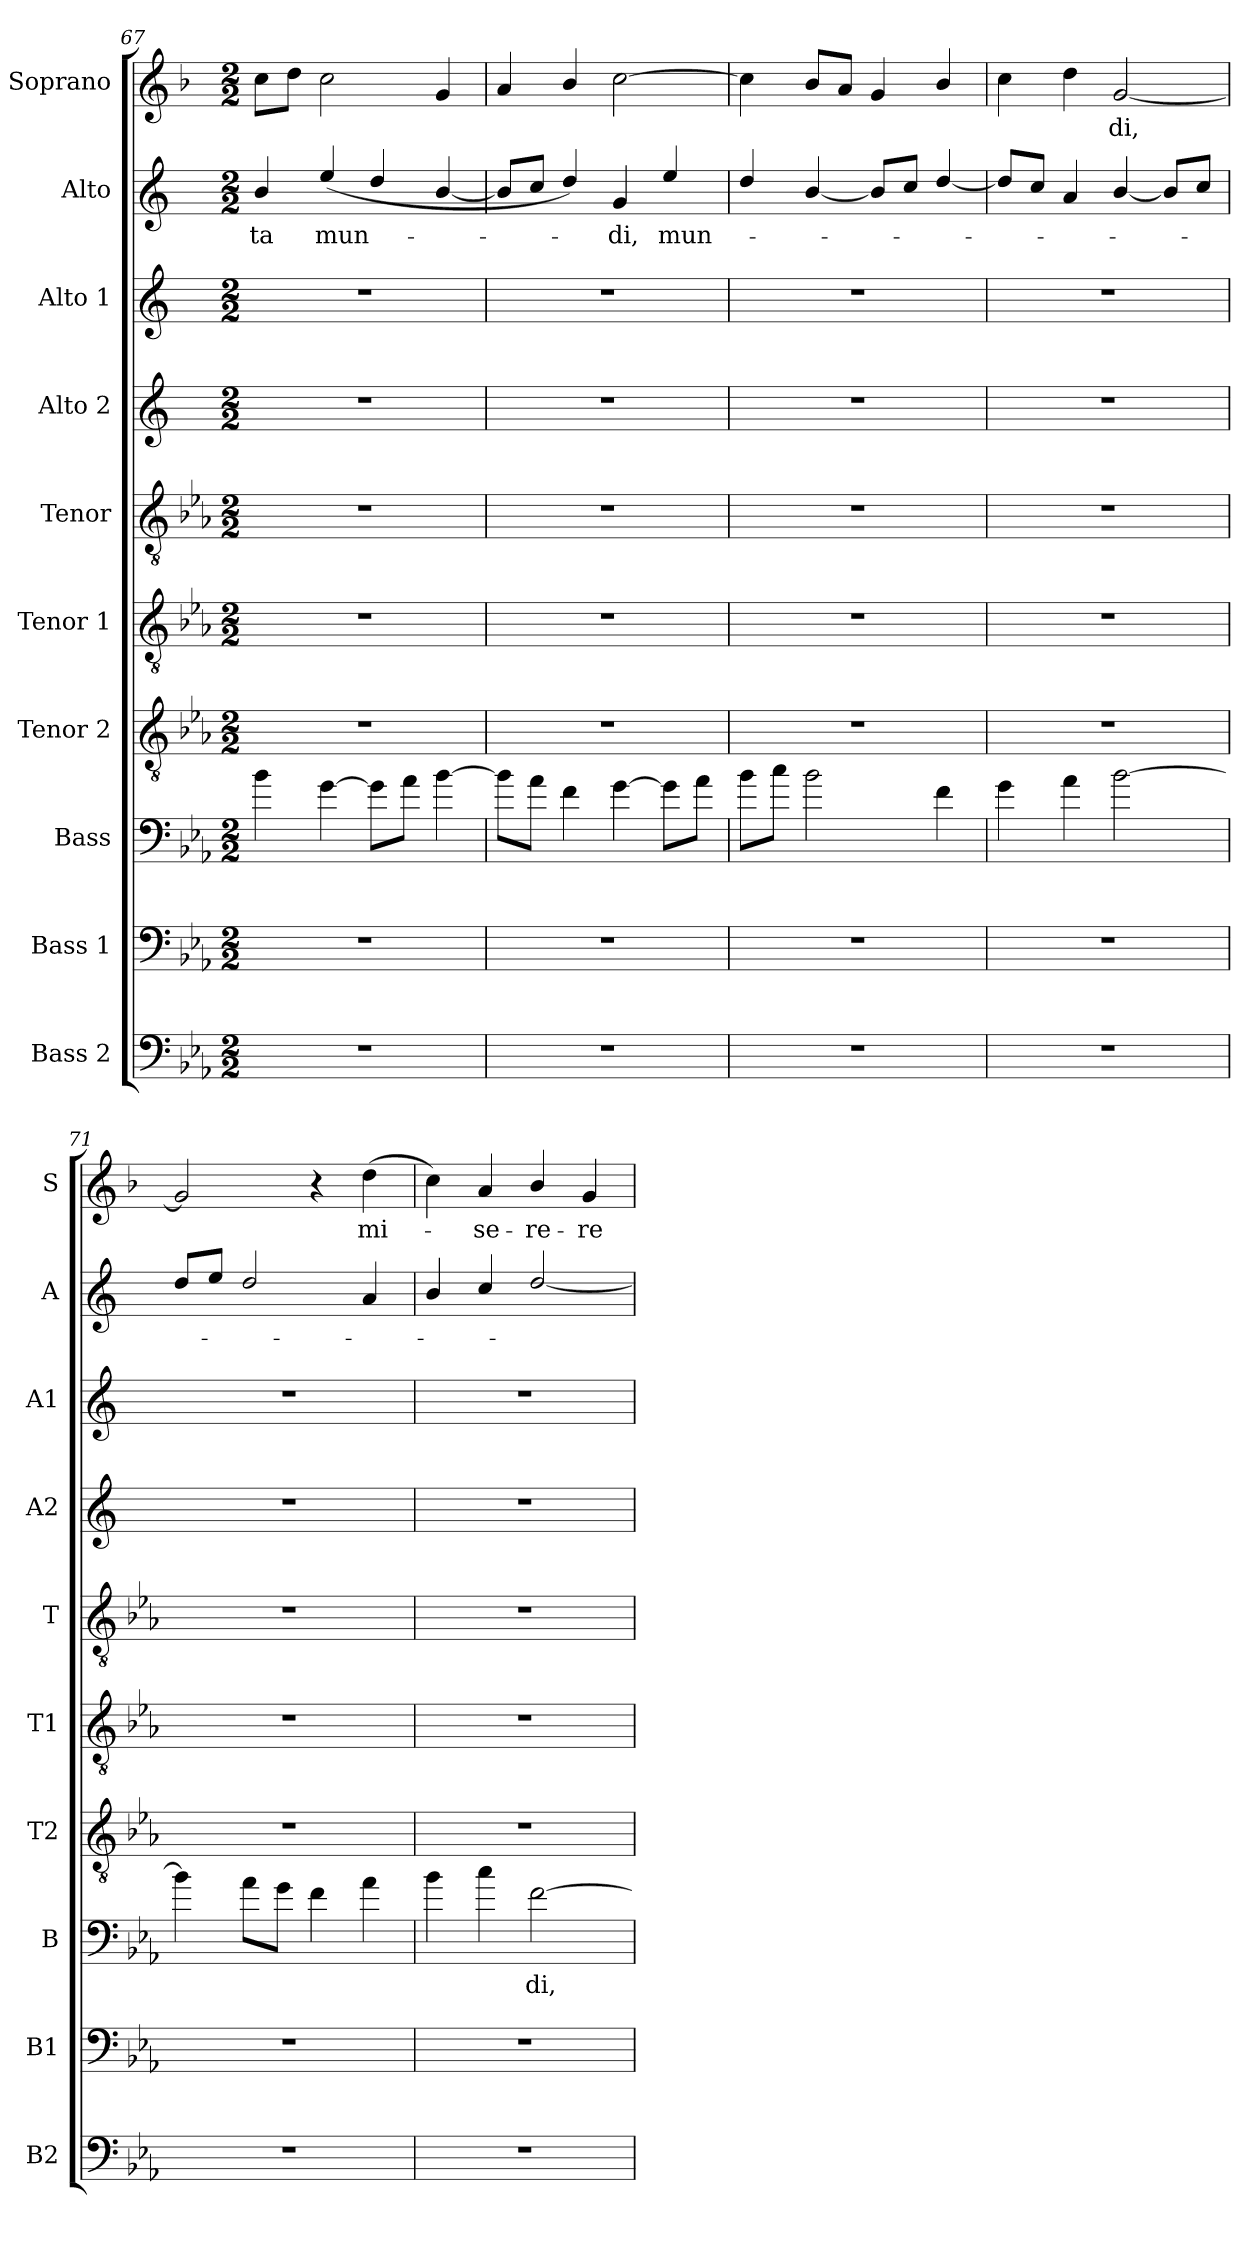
**kern	**kern	**kern	**text	**kern	**kern	**kern	**kern	**kern	**kern	**text	**kern	**text
*part10	*part9	*part8	*part8	*part7	*part6	*part5	*part4	*part3	*part2	*part2	*part1	*part1
*staff10	*staff9	*staff8	*staff8	*staff7	*staff6	*staff5	*staff4	*staff3	*staff2	*staff2	*staff1	*staff1
*I"Bass 2	*I"Bass 1	*I"Bass	*	*I"Tenor 2	*I"Tenor 1	*I"Tenor	*I"Alto 2	*I"Alto 1	*I"Alto	*	*I"Soprano	*
*I'B2	*I'B1	*I'B	*	*I'T2	*I'T1	*I'T	*I'A2	*I'A1	*I'A	*	*I'S	*
*clefF4	*clefF4	*clefF4	*	*clefGv2	*clefGv2	*clefGv2	*clefG2	*clefG2	*clefG2	*	*clefG2	*
*ITrd12c21	*ITrd12c21	*ITrd12c21	*	*ITrd8c14	*ITrd8c14	*ITrd8c14	*ITrd5c9	*ITrd5c9	*ITrd5c9	*	*ITrd1c2	*
*k[b-e-a-]	*k[b-e-a-]	*k[b-e-a-]	*	*k[b-e-a-]	*k[b-e-a-]	*k[b-e-a-]	*k[b-e-a-]	*k[b-e-a-]	*k[b-e-a-]	*	*k[b-e-a-]	*
*c:	*c:	*c:	*	*c:	*c:	*c:	*c:	*c:	*c:	*	*c:	*
*M2/2	*M2/2	*M2/2	*	*M2/2	*M2/2	*M2/2	*M2/2	*M2/2	*M2/2	*	*M2/2	*
=67	=67	=67	=67	=67	=67	=67	=67	=67	=67	=67	=67	=67
!	!	!	!	!	!	!	!	!	!	!LO:LY:b	!	!
1r	1r	4B-\	.	1r	1r	1r	1r	1r	4d/	-ta	8b-\L	.
.	.	.	.	.	.	.	.	.	.	.	8cc\J	.
!	!	!	!	!	!	!	!	!	!	!LO:LY:b	!	!
.	.	[4G\	.	.	.	.	.	.	(<4g/	mun-	2b-\	.
.	.	8G\L]	.	.	.	.	.	.	4f/	.	.	.
.	.	8A-\J	.	.	.	.	.	.	.	.	.	.
.	.	[4B-\	.	.	.	.	.	.	[4d/	.	4f/	.
=68	=68	=68	=68	=68	=68	=68	=68	=68	=68	=68	=68	=68
1r	1r	8B-\L]	.	1r	1r	1r	1r	1r	8d/L]	.	4g/	.
.	.	8A-\J	.	.	.	.	.	.	8e-/J	.	.	.
.	.	4F\	.	.	.	.	.	.	4f/)	.	4a-/	.
!	!	!	!	!	!	!	!	!	!	!LO:LY:b	!	!
.	.	[4G\	.	.	.	.	.	.	4B-/	-di,	[2b-\	.
!	!	!	!	!	!	!	!	!	!	!LO:LY:b	!	!
.	.	8G\L]	.	.	.	.	.	.	4g/	mun-	.	.
.	.	8A-\J	.	.	.	.	.	.	.	.	.	.
=69	=69	=69	=69	=69	=69	=69	=69	=69	=69	=69	=69	=69
1r	1r	8B-\L	.	1r	1r	1r	1r	1r	4f/	.	4b-\]	.
.	.	8c\J	.	.	.	.	.	.	.	.	.	.
.	.	2B-\	.	.	.	.	.	.	[4d/	.	8a-/L	.
.	.	.	.	.	.	.	.	.	.	.	8g/J	.
.	.	.	.	.	.	.	.	.	8d/L]	.	4f/	.
.	.	.	.	.	.	.	.	.	8e-/J	.	.	.
.	.	4F\	.	.	.	.	.	.	[4f/	.	4a-/	.
!!LO:LB:g=z
=70	=70	=70	=70	=70	=70	=70	=70	=70	=70	=70	=70	=70
1r	1r	4G\	.	1r	1r	1r	1r	1r	8f/L]	.	4b-\	.
.	.	.	.	.	.	.	.	.	8e-/J	.	.	.
.	.	4A-\	.	.	.	.	.	.	4c/	.	4cc\	.
!	!	!	!	!	!	!	!	!	!	!	!	!LO:LY:b
.	.	[2B-\	.	.	.	.	.	.	[4d/	.	[2f/	-di,
.	.	.	.	.	.	.	.	.	8d/L]	.	.	.
.	.	.	.	.	.	.	.	.	8e-/J	.	.	.
=71	=71	=71	=71	=71	=71	=71	=71	=71	=71	=71	=71	=71
1r	1r	4B-\]	.	1r	1r	1r	1r	1r	8f/L	.	2f/]	.
.	.	.	.	.	.	.	.	.	8g/J	.	.	.
.	.	8A-\L	.	.	.	.	.	.	2f/	.	.	.
.	.	8G\J	.	.	.	.	.	.	.	.	.	.
.	.	4F\	.	.	.	.	.	.	.	.	4r	.
!	!	!	!	!	!	!	!	!	!	!	!	!LO:LY:b
.	.	4A-\	.	.	.	.	.	.	4c/	.	(>4cc\	mi-
=72	=72	=72	=72	=72	=72	=72	=72	=72	=72	=72	=72	=72
1r	1r	4B-\	.	1r	1r	1r	1r	1r	4d/	.	4b-\)	.
!	!	!	!	!	!	!	!	!	!	!	!	!LO:LY:b
.	.	4c\	.	.	.	.	.	.	4e-/	.	4g/	-se-
!	!	!	!LO:LY:b	!	!	!	!	!	!	!	!	!LO:LY:b
.	.	[2F\	-di,	.	.	.	.	.	[2f/	.	4a-/	-re-
!	!	!	!	!	!	!	!	!	!	!	!	!LO:LY:b
.	.	.	.	.	.	.	.	.	.	.	4f/	-re
=	=	=	=	=	=	=	=	=	=	=	=	=
*-	*-	*-	*-	*-	*-	*-	*-	*-	*-	*-	*-	*-
